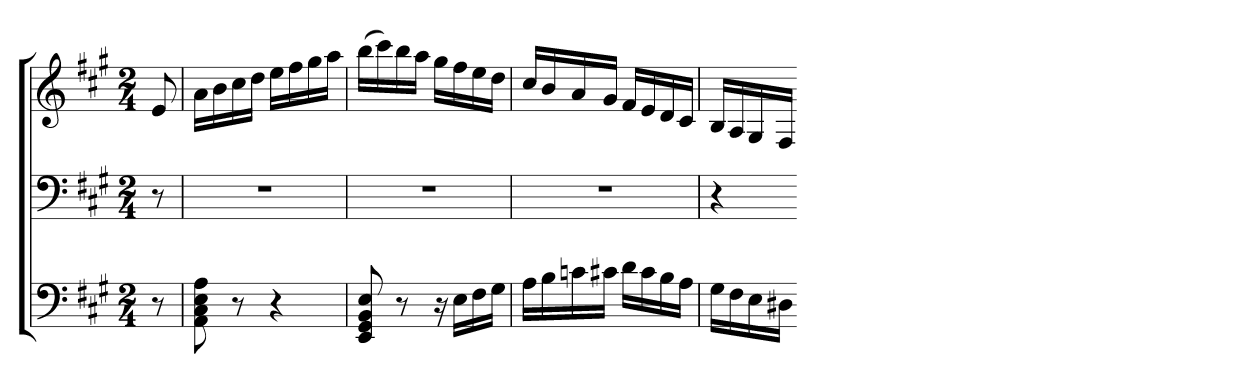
**kern	**kern	**kern
*part3	*part2	*part1
*staff3	*staff2	*staff1
*clefF4	*clefF4	*clefG2
*k[f#c#g#]	*k[f#c#g#]	*k[f#c#g#]
*A:	*A:	*A:
*M2/4	*M2/4	*M2/4
=	=	=
8r	8r	8e
=	=	=
8AA 8C# 8E 8A	2r	16aLL
.	.	16b
8r	.	16cc#
.	.	16ddJJ
4r	.	16eeLL
.	.	16ff#
.	.	16gg#
.	.	16aaJJ
=	=	=
8EE 8GG# 8BB 8E	2r	(16bbLL
.	.	16ccc#)
8r	.	16bb
.	.	16aaJJ
16r	.	16gg#LL
16ELL	.	16ff#
16F#	.	16ee
16G#JJ	.	16ddJJ
=	=	=
16ALL	2r	16cc#LL
16B	.	16b
16cn	.	16a
16c#XJJ	.	16g#JJ
16dLL	.	16f#LL
16c#	.	16e
16B	.	16d
16AJJ	.	16c#JJ
=	=	=
16G#LL	4r	16BLL
16F#	.	16A
16E	.	16G#
16D#XJJ	.	16F#JJ
=-	=-	=-
*-	*-	*-
